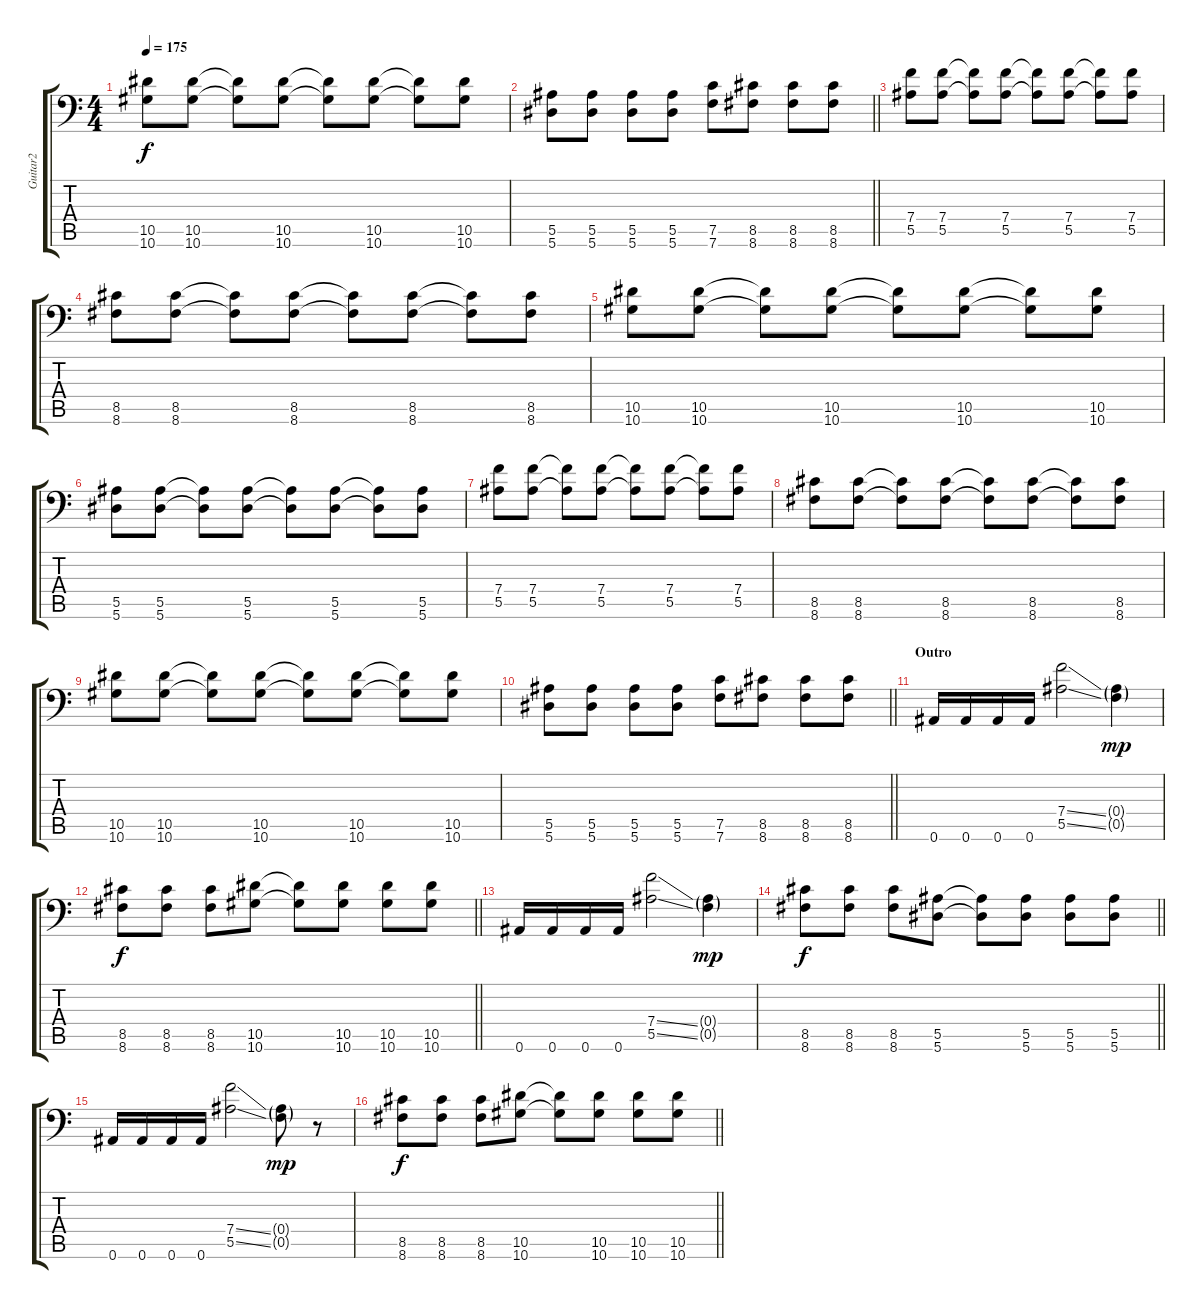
\track ("Guitar2" "Guitar2") {instrument distortionguitar}
\staff {score tabs}
\tuning (C4 G3 Eb3 Bb2 F2 Bb1) {hide}
\ts (4 4)
\tempo 175
\clef f4
\ks c
(10.5 10.6).8{dy f} (10.5 10.6).8 (10.5{t} 10.6{t}).8 (10.5 10.6).8 (10.5{t} 10.6{t}).8 (10.5 10.6).8 (10.5{t} 10.6{t}).8 (10.5 10.6).8 |
\barLineRight lightlight
(5.5 5.6).8 (5.5 5.6).8 (5.5 5.6).8 (5.5 5.6).8 (7.5 7.6).8 (8.5 8.6).8 (8.5 8.6).8 (8.5 8.6).8 |
(7.4 5.5).8 (7.4 5.5).8 (7.4{t} 5.5{t}).8 (7.4 5.5).8 (7.4{t} 5.5{t}).8 (7.4 5.5).8 (7.4{t} 5.5{t}).8 (7.4 5.5).8 |
(8.5 8.6).8 (8.5 8.6).8 (8.5{t} 8.6{t}).8 (8.5 8.6).8 (8.5{t} 8.6{t}).8 (8.5 8.6).8 (8.5{t} 8.6{t}).8 (8.5 8.6).8 |
(10.5 10.6).8 (10.5 10.6).8 (10.5{t} 10.6{t}).8 (10.5 10.6).8 (10.5{t} 10.6{t}).8 (10.5 10.6).8 (10.5{t} 10.6{t}).8 (10.5 10.6).8 |
(5.5 5.6).8 (5.5 5.6).8 (5.5{t} 5.6{t}).8 (5.5 5.6).8 (5.5{t} 5.6{t}).8 (5.5 5.6).8 (5.5{t} 5.6{t}).8 (5.5 5.6).8 |
(7.4 5.5).8 (7.4 5.5).8 (7.4{t} 5.5{t}).8 (7.4 5.5).8 (7.4{t} 5.5{t}).8 (7.4 5.5).8 (7.4{t} 5.5{t}).8 (7.4 5.5).8 |
(8.5 8.6).8 (8.5 8.6).8 (8.5{t} 8.6{t}).8 (8.5 8.6).8 (8.5{t} 8.6{t}).8 (8.5 8.6).8 (8.5{t} 8.6{t}).8 (8.5 8.6).8 |
(10.5 10.6).8 (10.5 10.6).8 (10.5{t} 10.6{t}).8 (10.5 10.6).8 (10.5{t} 10.6{t}).8 (10.5 10.6).8 (10.5{t} 10.6{t}).8 (10.5 10.6).8 |
\barLineRight lightlight
(5.5 5.6).8 (5.5 5.6).8 (5.5 5.6).8 (5.5 5.6).8 (7.5 7.6).8 (8.5 8.6).8 (8.5 8.6).8 (8.5 8.6).8 |
\section ("" "Outro")
0.6.16 0.6.16 0.6.16 0.6.16 (7.4{ss} 5.5{ss}).2 (0.4{g} 0.5{g}).4{dy mp} |
\barLineRight lightlight
(8.5 8.6).8{dy f} (8.5 8.6).8 (8.5 8.6).8 (10.5 10.6).8 (10.5{t} 10.6{t}).8 (10.5 10.6).8 (10.5 10.6).8 (10.5 10.6).8 |
0.6.16 0.6.16 0.6.16 0.6.16 (7.4{ss} 5.5{ss}).2 (0.4{g} 0.5{g}).4{dy mp} |
\barLineRight lightlight
(8.5 8.6).8{dy f} (8.5 8.6).8 (8.5 8.6).8 (5.5 5.6).8 (5.5{t} 5.6{t}).8 (5.5 5.6).8 (5.5 5.6).8 (5.5 5.6).8 |
0.6.16 0.6.16 0.6.16 0.6.16 (7.4{ss} 5.5{ss}).2 (0.4{g} 0.5{g}).8{dy mp} r.8 |
\barLineRight lightlight
(8.5 8.6).8{dy f} (8.5 8.6).8 (8.5 8.6).8 (10.5 10.6).8 (10.5{t} 10.6{t}).8 (10.5 10.6).8 (10.5 10.6).8 (10.5 10.6).8
